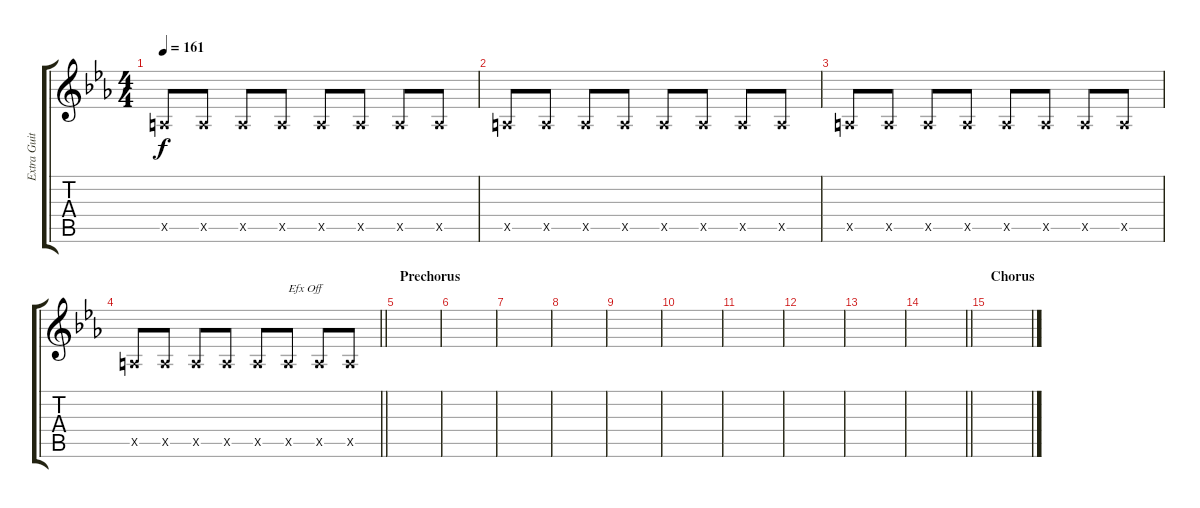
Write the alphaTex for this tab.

\track ("Extra Guitar" "Extra Guit") {instrument distortionguitar}
\staff {score tabs}
\tuning (E4 B3 G3 D3 A2 E2) {hide}
\ts (4 4)
\tempo 161
\clef g2
\ks eb
0.5{x}.8{dy f} 0.5{x}.8 0.5{x}.8 0.5{x}.8 0.5{x}.8 0.5{x}.8 0.5{x}.8 0.5{x}.8 |
0.5{x}.8 0.5{x}.8 0.5{x}.8 0.5{x}.8 0.5{x}.8 0.5{x}.8 0.5{x}.8 0.5{x}.8 |
0.5{x}.8 0.5{x}.8 0.5{x}.8 0.5{x}.8 0.5{x}.8 0.5{x}.8 0.5{x}.8 0.5{x}.8 |
\barLineRight lightlight
0.5{x}.8 0.5{x}.8 0.5{x}.8 0.5{x}.8 0.5{x}.8 0.5{x}.8{txt "Efx Off"} 0.5{x}.8 0.5{x}.8 |
\section ("" "Prechorus")
|
|
|
|
|
|
|
|
|
\barLineRight lightlight
|
\section ("" "Chorus")
